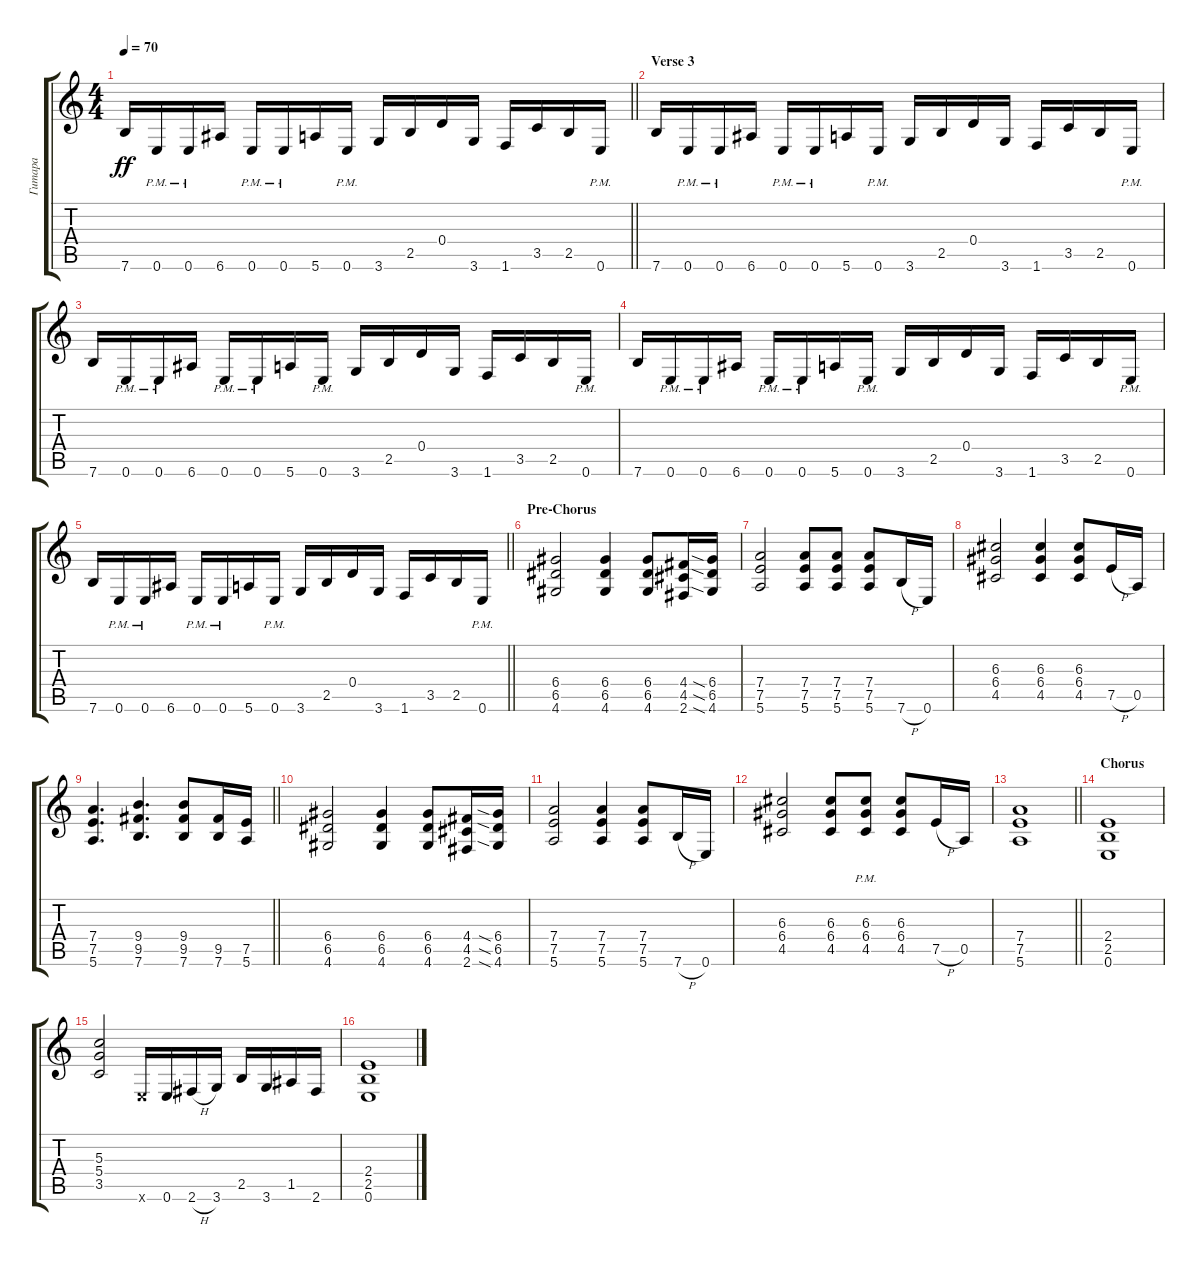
\track ("Гитара" "Гитара") {mute instrument distortionguitar}
\staff {score tabs}
\tuning (E4 B3 G3 D3 A2 E2) {hide}
\ts (4 4)
\tempo 70
\clef g2
\barLineRight lightlight
\ks aminor
7.6.16{dy ff} 0.6{pm}.16 0.6{pm}.16 6.6.16 0.6{pm}.16 0.6{pm}.16 5.6.16 0.6{pm}.16 3.6.16 2.5.16 0.4.16 3.6.16 1.6.16 3.5.16 2.5.16 0.6{pm}.16 |
\section ("" "Verse 3")
7.6.16 0.6{pm}.16 0.6{pm}.16 6.6.16 0.6{pm}.16 0.6{pm}.16 5.6.16 0.6{pm}.16 3.6.16 2.5.16 0.4.16 3.6.16 1.6.16 3.5.16 2.5.16 0.6{pm}.16 |
7.6.16 0.6{pm}.16 0.6{pm}.16 6.6.16 0.6{pm}.16 0.6{pm}.16 5.6.16 0.6{pm}.16 3.6.16 2.5.16 0.4.16 3.6.16 1.6.16 3.5.16 2.5.16 0.6{pm}.16 |
7.6.16 0.6{pm}.16 0.6{pm}.16 6.6.16 0.6{pm}.16 0.6{pm}.16 5.6.16 0.6{pm}.16 3.6.16 2.5.16 0.4.16 3.6.16 1.6.16 3.5.16 2.5.16 0.6{pm}.16 |
\barLineRight lightlight
7.6.16 0.6{pm}.16 0.6{pm}.16 6.6.16 0.6{pm}.16 0.6{pm}.16 5.6.16 0.6{pm}.16 3.6.16 2.5.16 0.4.16 3.6.16 1.6.16 3.5.16 2.5.16 0.6{pm}.16 |
\section ("" "Pre-Chorus")
(6.4 6.5 4.6).2 (6.4 6.5 4.6).4 (6.4 6.5 4.6).8 (4.4 4.5 2.6).16 (6.4{sia} 6.5{sia} 4.6{sia}).16 |
(7.4 7.5 5.6).2 (7.4 7.5 5.6).8 (7.4 7.5 5.6).8 (7.4 7.5 5.6).8 7.6{h}.16 0.6.16 |
(6.3 6.4 4.5).2 (6.3 6.4 4.5).4 (6.3 6.4 4.5).8 7.5{h}.16 0.5.16 |
\barLineRight lightlight
(7.4 7.5 5.6).4{d} (9.4 9.5 7.6).4{d} (9.4 9.5 7.6).8 (9.5 7.6).16 (7.5 5.6).16 |
(6.4 6.5 4.6).2 (6.4 6.5 4.6).4 (6.4 6.5 4.6).8 (4.4 4.5 2.6).16 (6.4{sia} 6.5{sia} 4.6{sia}).16 |
(7.4 7.5 5.6).2 (7.4 7.5 5.6).4 (7.4 7.5 5.6).8 7.6{h}.16 0.6.16 |
(6.3 6.4 4.5).2 (6.3 6.4 4.5).8 (6.3{pm} 6.4{pm} 4.5{pm}).8 (6.3 6.4 4.5).8 7.5{h}.16 0.5.16 |
\barLineRight lightlight
(7.4 7.5 5.6).1 |
\section ("" "Chorus")
(2.4 2.5 0.6).1 |
(5.3 5.4 3.5).2 0.6{x}.16 0.6.16 2.6{h}.16 3.6.16 2.5.16 3.6.16 1.5.16 2.6.16 |
(2.4 2.5 0.6).1
